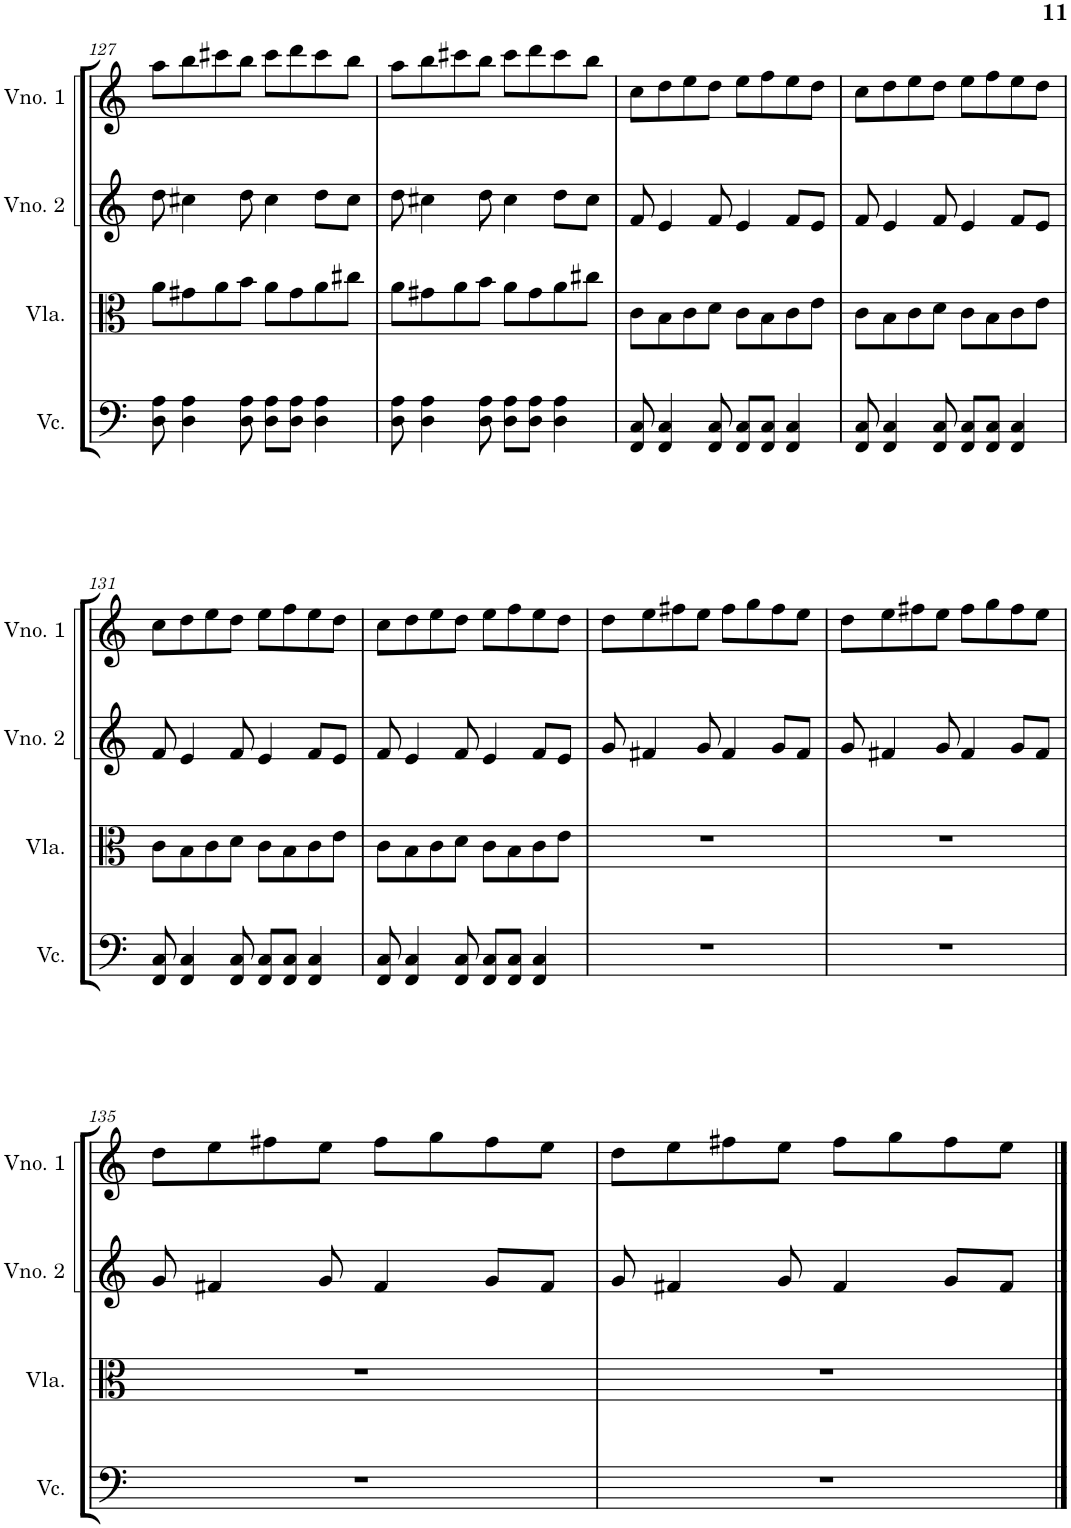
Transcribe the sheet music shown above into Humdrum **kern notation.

**kern	**kern	**kern	**kern
*part4	*part3	*part2	*part1
*staff4	*staff3	*staff2	*staff1
*I"Violoncelo	*I"Viola	*I"Violino 2	*I"Violino 1
*I'Vc.	*I'Vla.	*I'Vno. 2	*I'Vno. 1
!!LO:PB:g=z
*clefF4	*clefC3	*clefG2	*clefG2
*k[]	*k[]	*k[]	*k[]
*M4/4	*M4/4	*M4/4	*M4/4
=127	=127	=127	=127
8D\ 8A\	8a\L	8dd\	8aa\L
4D\ 4A\	8g#X\	4cc#X\	8bb\
.	8a\	.	8ccc#X\
8D\ 8A\	8b\J	8dd\	8bb\J
8D\ 8A\L	8a\L	4cc#\	8ccc#\L
8D\ 8A\J	8g#\	.	8ddd\
4D\ 4A\	8a\	8dd\L	8ccc#\
.	8cc#X\J	8cc#\J	8bb\J
=128	=128	=128	=128
8D\ 8A\	8a\L	8dd\	8aa\L
4D\ 4A\	8g#X\	4cc#X\	8bb\
.	8a\	.	8ccc#X\
8D\ 8A\	8b\J	8dd\	8bb\J
8D\ 8A\L	8a\L	4cc#\	8ccc#\L
8D\ 8A\J	8g#\	.	8ddd\
4D\ 4A\	8a\	8dd\L	8ccc#\
.	8cc#X\J	8cc#\J	8bb\J
=129	=129	=129	=129
8FF/ 8C/	8c\L	8f/	8cc\L
4FF/ 4C/	8B\	4e/	8dd\
.	8c\	.	8ee\
8FF/ 8C/	8d\J	8f/	8dd\J
8FF/ 8C/L	8c\L	4e/	8ee\L
8FF/ 8C/J	8B\	.	8ff\
4FF/ 4C/	8c\	8f/L	8ee\
.	8e\J	8e/J	8dd\J
=130	=130	=130	=130
8FF/ 8C/	8c\L	8f/	8cc\L
4FF/ 4C/	8B\	4e/	8dd\
.	8c\	.	8ee\
8FF/ 8C/	8d\J	8f/	8dd\J
8FF/ 8C/L	8c\L	4e/	8ee\L
8FF/ 8C/J	8B\	.	8ff\
4FF/ 4C/	8c\	8f/L	8ee\
.	8e\J	8e/J	8dd\J
!!LO:LB:g=z
=131	=131	=131	=131
8FF/ 8C/	8c\L	8f/	8cc\L
4FF/ 4C/	8B\	4e/	8dd\
.	8c\	.	8ee\
8FF/ 8C/	8d\J	8f/	8dd\J
8FF/ 8C/L	8c\L	4e/	8ee\L
8FF/ 8C/J	8B\	.	8ff\
4FF/ 4C/	8c\	8f/L	8ee\
.	8e\J	8e/J	8dd\J
=132	=132	=132	=132
8FF/ 8C/	8c\L	8f/	8cc\L
4FF/ 4C/	8B\	4e/	8dd\
.	8c\	.	8ee\
8FF/ 8C/	8d\J	8f/	8dd\J
8FF/ 8C/L	8c\L	4e/	8ee\L
8FF/ 8C/J	8B\	.	8ff\
4FF/ 4C/	8c\	8f/L	8ee\
.	8e\J	8e/J	8dd\J
=133	=133	=133	=133
1r	1r	8g/	8dd\L
.	.	4f#X/	8ee\
.	.	.	8ff#X\
.	.	8g/	8ee\J
.	.	4f#/	8ff#\L
.	.	.	8gg\
.	.	8g/L	8ff#\
.	.	8f#/J	8ee\J
=134	=134	=134	=134
1r	1r	8g/	8dd\L
.	.	4f#X/	8ee\
.	.	.	8ff#X\
.	.	8g/	8ee\J
.	.	4f#/	8ff#\L
.	.	.	8gg\
.	.	8g/L	8ff#\
.	.	8f#/J	8ee\J
!!LO:LB:g=z
=135	=135	=135	=135
1r	1r	8g/	8dd\L
.	.	4f#X/	8ee\
.	.	.	8ff#X\
.	.	8g/	8ee\J
.	.	4f#/	8ff#\L
.	.	.	8gg\
.	.	8g/L	8ff#\
.	.	8f#/J	8ee\J
=136	=136	=136	=136
1r	1r	8g/	8dd\L
.	.	4f#X/	8ee\
.	.	.	8ff#X\
.	.	8g/	8ee\J
.	.	4f#/	8ff#\L
.	.	.	8gg\
.	.	8g/L	8ff#\
.	.	8f#/J	8ee\J
==	==	==	==
*-	*-	*-	*-
